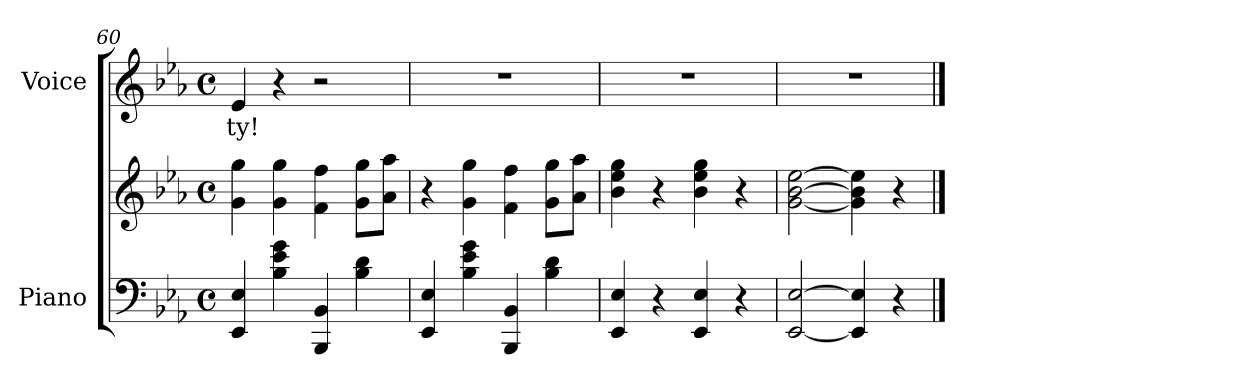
**kern	**kern	**kern	**text
*part2	*part2	*part1	*part1
*staff3	*staff2	*staff1	*staff1
*I"Piano	*	*I"Voice	*
*I'Pno	*	*	*
*clefF4	*clefG2	*clefG2	*
*k[b-e-a-]	*k[b-e-a-]	*k[b-e-a-]	*
*M4/4	*M4/4	*M4/4	*
*met(c)	*met(c)	*met(c)	*
=60	=60	=60	=60
!	!	!	!LO:LY:b
4EE-/ 4E-/	4g\ 4gg\	4e-/	-ty!
4B-\ 4e-\ 4g\	4g\ 4gg\	4r	.
4BBB-/ 4BB-/	4f\ 4ff\	2r	.
4B-\ 4d\	8g\ 8gg\L	.	.
.	8a-\ 8aa-\J	.	.
=61	=61	=61	=61
4EE-/ 4E-/	4r	1r	.
4B-\ 4e-\ 4g\	4g\ 4gg\	.	.
4BBB-/ 4BB-/	4f\ 4ff\	.	.
4B-\ 4d\	8g\ 8gg\L	.	.
.	8a-\ 8aa-\J	.	.
=62	=62	=62	=62
4EE-/ 4E-/	4b-\ 4ee-\ 4gg\	1r	.
4r	4r	.	.
4EE-/ 4E-/	4b-\ 4ee-\ 4gg\	.	.
4r	4r	.	.
=63	=63	=63	=63
[2EE-/ [2E-/	[2g\ [2b-\ [2ee-\	1r	.
4EE-/] 4E-/]	4g\] 4b-\] 4ee-\]	.	.
4r	4r	.	.
==	==	==	==
*-	*-	*-	*-
